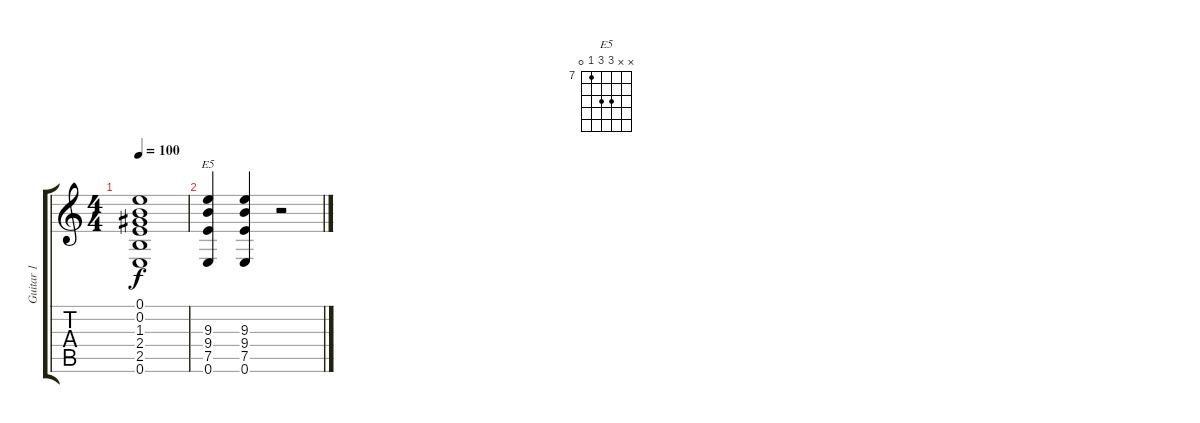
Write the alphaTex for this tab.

\track ("Guitar 1" "Guitar 1") {instrument distortionguitar}
\staff {score tabs}
\tuning (E4 B3 G3 D3 A2 E2) {hide}
\chord ("E5" x x 9 9 7 0) {firstfret 7}
\ts (4 4)
\tempo 100
\clef g2
\ks c
(0.1{t} 0.2{t} 1.3{t} 2.4{t} 2.5{t} 0.6{t}).1{dy f} |
(9.3 9.4 7.5 0.6).4{ch "E5"} (9.3 9.4 7.5 0.6).4 r.2
